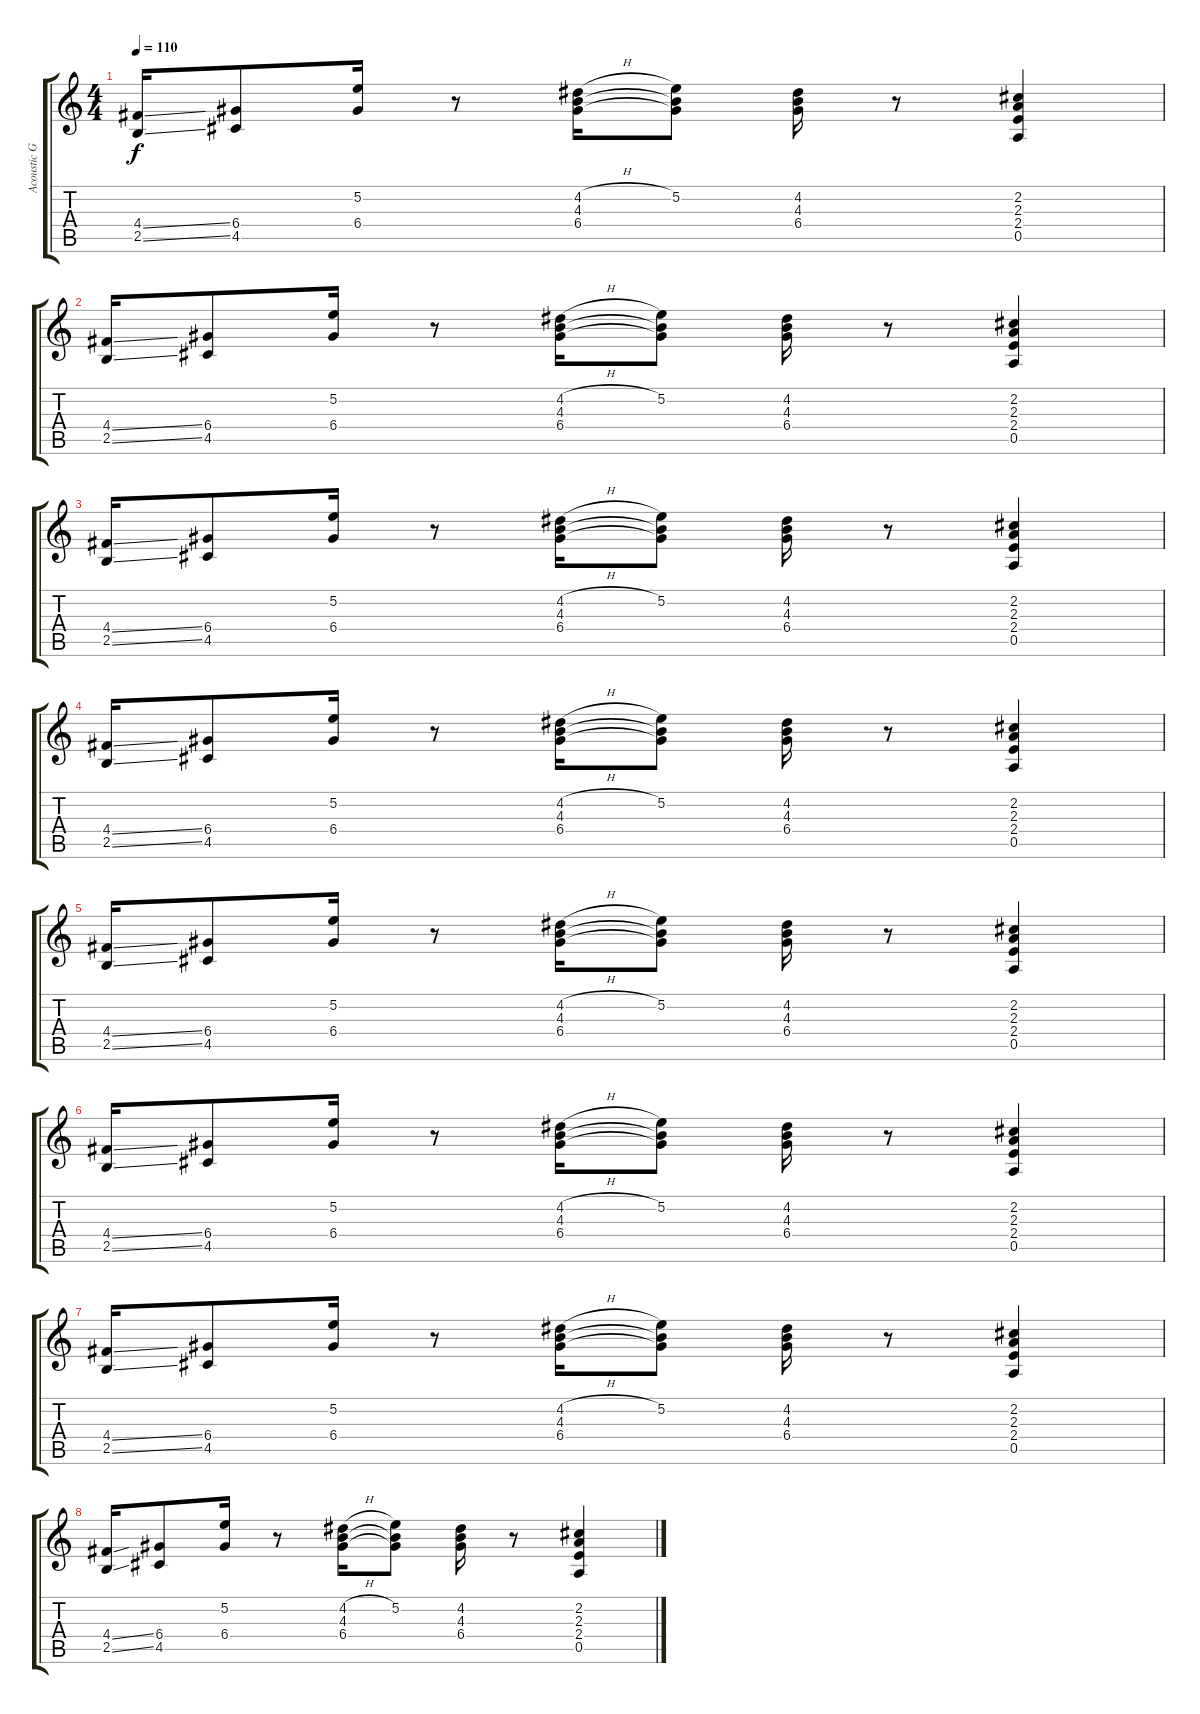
\track ("Acoustic Gtr" "Acoustic G") {instrument acousticguitarsteel}
\staff {score tabs}
\tuning (E4 B3 G3 D3 A2 E2) {hide}
\ts (4 4)
\tempo 110
\clef g2
\ks c
(4.4{ss} 2.5{ss}).16{dy f} (6.4 4.5).8 (5.2 6.4).16 r.8 (4.2{h} 4.3 6.4).16 (5.2 4.3{t} 6.4{t}).8 (4.2 4.3 6.4).16 r.8 (2.2 2.3 2.4 0.5).4 |
(4.4{ss} 2.5{ss}).16 (6.4 4.5).8 (5.2 6.4).16 r.8 (4.2{h} 4.3 6.4).16 (5.2 4.3{t} 6.4{t}).8 (4.2 4.3 6.4).16 r.8 (2.2 2.3 2.4 0.5).4 |
(4.4{ss} 2.5{ss}).16 (6.4 4.5).8 (5.2 6.4).16 r.8 (4.2{h} 4.3 6.4).16 (5.2 4.3{t} 6.4{t}).8 (4.2 4.3 6.4).16 r.8 (2.2 2.3 2.4 0.5).4 |
(4.4{ss} 2.5{ss}).16 (6.4 4.5).8 (5.2 6.4).16 r.8 (4.2{h} 4.3 6.4).16 (5.2 4.3{t} 6.4{t}).8 (4.2 4.3 6.4).16 r.8 (2.2 2.3 2.4 0.5).4 |
(4.4{ss} 2.5{ss}).16 (6.4 4.5).8 (5.2 6.4).16 r.8 (4.2{h} 4.3 6.4).16 (5.2 4.3{t} 6.4{t}).8 (4.2 4.3 6.4).16 r.8 (2.2 2.3 2.4 0.5).4 |
(4.4{ss} 2.5{ss}).16 (6.4 4.5).8 (5.2 6.4).16 r.8 (4.2{h} 4.3 6.4).16 (5.2 4.3{t} 6.4{t}).8 (4.2 4.3 6.4).16 r.8 (2.2 2.3 2.4 0.5).4 |
(4.4{ss} 2.5{ss}).16 (6.4 4.5).8 (5.2 6.4).16 r.8 (4.2{h} 4.3 6.4).16 (5.2 4.3{t} 6.4{t}).8 (4.2 4.3 6.4).16 r.8 (2.2 2.3 2.4 0.5).4 |
(4.4{ss} 2.5{ss}).16 (6.4 4.5).8 (5.2 6.4).16 r.8 (4.2{h} 4.3 6.4).16 (5.2 4.3{t} 6.4{t}).8 (4.2 4.3 6.4).16 r.8 (2.2 2.3 2.4 0.5).4
